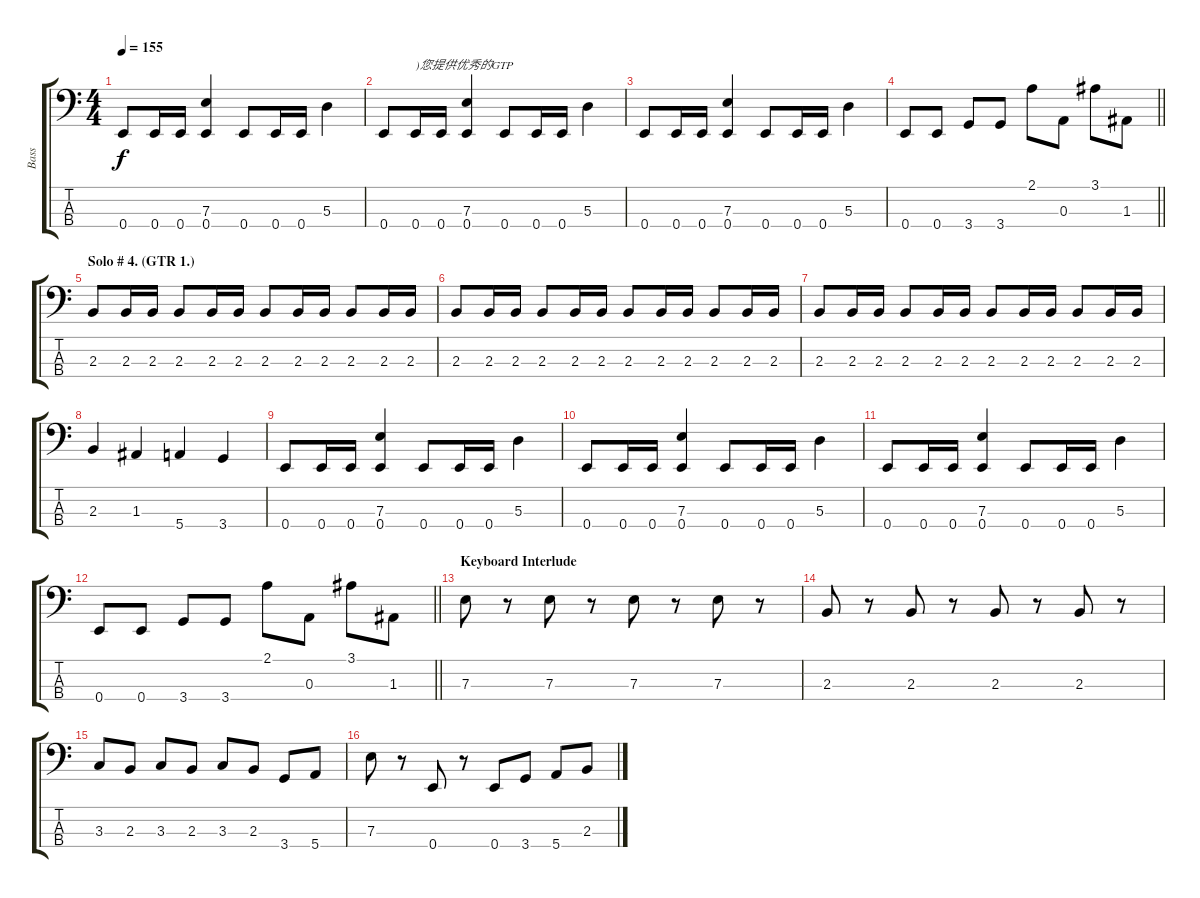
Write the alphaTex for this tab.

\track ("Bass" "Bass") {instrument electricbassfinger}
\staff {score tabs}
\tuning (G2 D2 A1 E1) {hide}
\ts (4 4)
\tempo 155
\clef f4
\ks c
0.4.8{dy f} 0.4.16 0.4.16 (7.3 0.4).4 0.4.8 0.4.16 0.4.16 5.3.4 |
0.4.8 0.4.16{txt ")您提供优秀的GTP"} 0.4.16 (7.3 0.4).4 0.4.8 0.4.16 0.4.16 5.3.4 |
0.4.8 0.4.16 0.4.16 (7.3 0.4).4 0.4.8 0.4.16 0.4.16 5.3.4 |
\barLineRight lightlight
0.4.8 0.4.8 3.4.8 3.4.8 2.1.8 0.3.8 3.1.8 1.3.8 |
\section ("" "Solo # 4. (GTR 1.)")
2.3.8 2.3.16 2.3.16 2.3.8 2.3.16 2.3.16 2.3.8 2.3.16 2.3.16 2.3.8 2.3.16 2.3.16 |
2.3.8 2.3.16 2.3.16 2.3.8 2.3.16 2.3.16 2.3.8 2.3.16 2.3.16 2.3.8 2.3.16 2.3.16 |
2.3.8 2.3.16 2.3.16 2.3.8 2.3.16 2.3.16 2.3.8 2.3.16 2.3.16 2.3.8 2.3.16 2.3.16 |
2.3.4 1.3.4 5.4.4 3.4.4 |
0.4.8 0.4.16 0.4.16 (7.3 0.4).4 0.4.8 0.4.16 0.4.16 5.3.4 |
0.4.8 0.4.16 0.4.16 (7.3 0.4).4 0.4.8 0.4.16 0.4.16 5.3.4 |
0.4.8 0.4.16 0.4.16 (7.3 0.4).4 0.4.8 0.4.16 0.4.16 5.3.4 |
\barLineRight lightlight
0.4.8 0.4.8 3.4.8 3.4.8 2.1.8 0.3.8 3.1.8 1.3.8 |
\section ("" "Keyboard Interlude")
7.3.8 r.8 7.3.8 r.8 7.3.8 r.8 7.3.8 r.8 |
2.3.8 r.8 2.3.8 r.8 2.3.8 r.8 2.3.8 r.8 |
3.3.8 2.3.8 3.3.8 2.3.8 3.3.8 2.3.8 3.4.8 5.4.8 |
7.3.8 r.8 0.4.8 r.8 0.4.8 3.4.8 5.4.8 2.3.8
